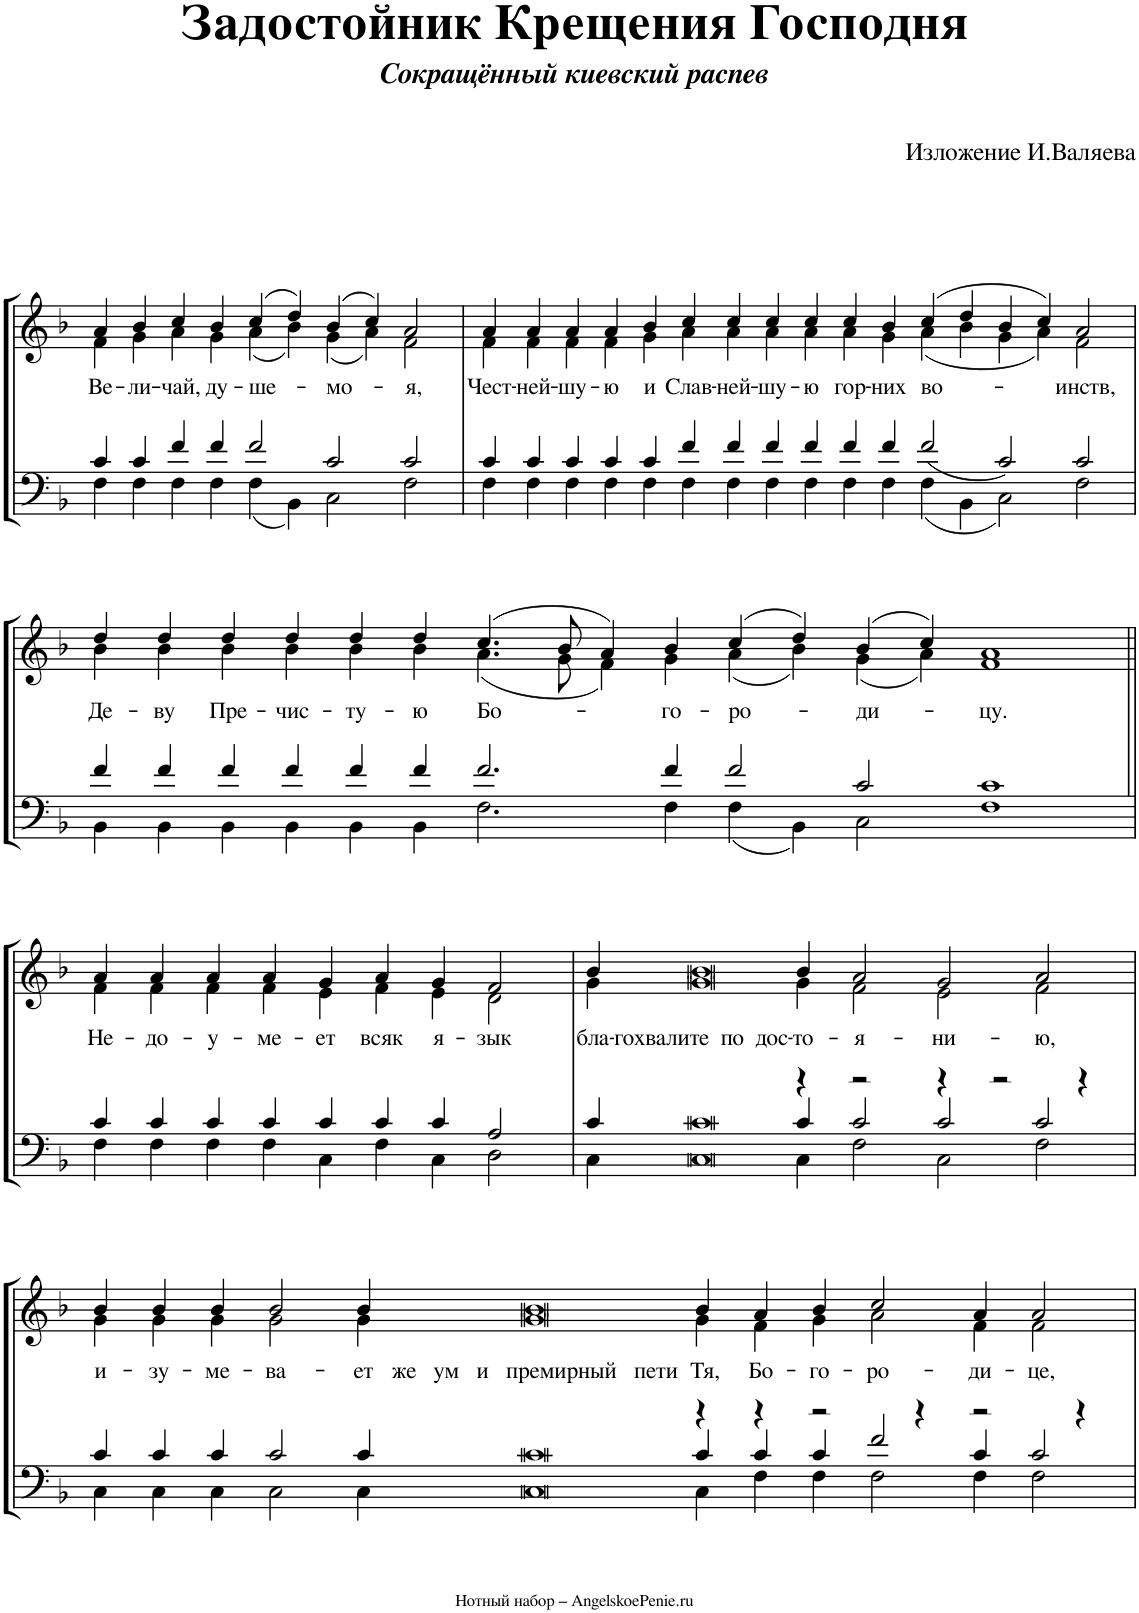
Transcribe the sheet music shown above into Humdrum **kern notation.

**kern	**kern	**text
*part1	*part1	*part1
*staff2	*staff1	*staff1
*I"Piano	*	*
*I'Pno.	*	*
*clefF4	*clefG2	*
*k[b-]	*k[b-]	*
*M63/4	*M63/4	*
=1	=1	=1
*^	*^	*
*	*^	*	*	*
!	!	!	!	!	!LO:LY:b
000ryy	4c/	4F\	4a/	4f\	Ве-
!	!	!	!	!	!LO:LY:b
.	4c/	4F\	4b-/	4g\	-ли-
!	!	!	!	!	!LO:LY:b
.	4f/	4F\	4cc/	4a\	-чай,
!	!	!	!	!	!LO:LY:b
.	4f/	4F\	4b-/	4g\	ду-
!	!	!	!	!	!LO:LY:b
.	2f/	4F\	(4cc/	(4a\	-ше-
.	.	4BB-\	4dd/)	4b-\)	.
!	!	!	!	!	!LO:LY:b
.	2c/	2C\	(4b-/	(4g\	-мо-
.	.	.	4cc/)	4a\)	.
!	!	!	!	!	!LO:LY:b
.	2c/	2F\	2a/	2f\	-я,
.	1ryy	1ryy	000ryy	000ryy	.
.	1ryy	1ryy	.	.	.
.	1ryy	1ryy	.	.	.
.	1ryy	1ryy	.	.	.
.	1ryy	1ryy	.	.	.
.	1ryy	1ryy	.	.	.
4%31ryy	.	.	.	.	.
.	1ryy	1ryy	.	.	.
.	1ryy	1ryy	.	.	.
.	1ryy	1ryy	00ryy	00ryy	.
.	1ryy	1ryy	.	.	.
.	1ryy	1ryy	.	.	.
.	1ryy	1ryy	.	.	.
.	1ryy	1ryy	1ryy	1ryy	.
.	4ryy	4ryy	4ryy	4ryy	.
=2	=2	=2	=2	=2	=2
!	!	!	!	!	!LO:LY:b
000ryy	4c/	4F\	4a/	4f\	Чест-
!	!	!	!	!	!LO:LY:b
.	4c/	4F\	4a/	4f\	-ней-
!	!	!	!	!	!LO:LY:b
.	4c/	4F\	4a/	4f\	-шу-
!	!	!	!	!	!LO:LY:b
.	4c/	4F\	4a/	4f\	-ю
!	!	!	!	!	!LO:LY:b
.	4c/	4F\	4b-/	4g\	и
!	!	!	!	!	!LO:LY:b
.	4f/	4F\	4cc/	4a\	Слав-
!	!	!	!	!	!LO:LY:b
.	4f/	4F\	4cc/	4a\	-ней-
!	!	!	!	!	!LO:LY:b
.	4f/	4F\	4cc/	4a\	-шу-
!	!	!	!	!	!LO:LY:b
.	4f/	4F\	4cc/	4a\	-ю
!	!	!	!	!	!LO:LY:b
.	4f/	4F\	4cc/	4a\	гор-
!	!	!	!	!	!LO:LY:b
.	4f/	4F\	4b-/	4g\	-них
!	!	!	!	!	!LO:LY:b
.	2f/	4F\	(4cc/	(4a\	во-
.	.	4BB-\	4dd/	4b-\	.
.	2c/	2C\	4b-/	4g\	.
.	.	.	4cc/)	4a\)	.
!	!	!	!	!	!LO:LY:b
.	2c/	2F\	2a/	2f\	-инств,
.	1ryy	1ryy	000ryy	000ryy	.
.	1ryy	1ryy	.	.	.
.	1ryy	1ryy	.	.	.
.	1ryy	1ryy	.	.	.
4%31ryy	.	.	.	.	.
.	2%15ryy	2%15ryy	.	.	.
.	.	.	2%7ryy	2%7ryy	.
!!LO:LB:g=z	!!
=3	=3	=3	=3	=3	=3
!	!	!	!	!	!LO:LY:b
000ryy	4f/	4BB-\	4dd/	4b-\	Де-
!	!	!	!	!	!LO:LY:b
.	4f/	4BB-\	4dd/	4b-\	-ву
!	!	!	!	!	!LO:LY:b
.	4f/	4BB-\	4dd/	4b-\	Пре-
!	!	!	!	!	!LO:LY:b
.	4f/	4BB-\	4dd/	4b-\	-чис-
!	!	!	!	!	!LO:LY:b
.	4f/	4BB-\	4dd/	4b-\	-ту-
!	!	!	!	!	!LO:LY:b
.	4f/	4BB-\	4dd/	4b-\	-ю
!	!	!	!	!	!LO:LY:b
.	2.f/	2.F\	(4.cc/	(4.a\	Бо-
.	.	.	8b-/	8g\	.
.	.	.	4a/)	4f\)	.
!	!	!	!	!	!LO:LY:b
.	4f/	4F\	4b-/	4g\	-го-
!	!	!	!	!	!LO:LY:b
.	2f/	4F\	(4cc/	(4a\	-ро-
.	.	4BB-\	4dd/)	4b-\)	.
!	!	!	!	!	!LO:LY:b
.	2c/	2C\	(4b-/	(4g\	-ди-
.	.	.	4cc/)	4a\)	.
!	!	!	!	!	!LO:LY:b
.	1c	1F	1a	1f	-цу.
.	1ryy	1ryy	000ryy	000ryy	.
.	1ryy	1ryy	.	.	.
.	1ryy	1ryy	.	.	.
.	1ryy	1ryy	.	.	.
4%31ryy	.	.	.	.	.
.	1ryy	1ryy	.	.	.
.	1ryy	1ryy	.	.	.
.	1ryy	1ryy	.	.	.
.	1ryy	1ryy	.	.	.
.	1ryy	1ryy	0ryy	0ryy	.
.	1ryy	1ryy	.	.	.
.	1ryy	1ryy	1ryy	1ryy	.
.	4ryy	4ryy	4ryy	4ryy	.
!!LO:LB:g=z	!!
=4||	=4||	=4||	=4||	=4||	=4||
!	!	!	!	!	!LO:LY:b
000ryy	4c/	4F\	4a/	4f\	Не-
!	!	!	!	!	!LO:LY:b
.	4c/	4F\	4a/	4f\	-до-
!	!	!	!	!	!LO:LY:b
.	4c/	4F\	4a/	4f\	-у-
!	!	!	!	!	!LO:LY:b
.	4c/	4F\	4a/	4f\	-ме-
!	!	!	!	!	!LO:LY:b
.	4c/	4C\	4g/	4e\	-ет
!	!	!	!	!	!LO:LY:b
.	4c/	4F\	4a/	4f\	всяк
!	!	!	!	!	!LO:LY:b
.	4c/	4C\	4g/	4e\	я-
!	!	!	!	!	!LO:LY:b
.	2A/	2D\	2f/	2d\	-зык
.	1ryy	1ryy	000ryy	000ryy	.
.	1ryy	1ryy	.	.	.
.	1ryy	1ryy	.	.	.
.	1ryy	1ryy	.	.	.
.	1ryy	1ryy	.	.	.
.	1ryy	1ryy	.	.	.
4%31ryy	.	.	.	.	.
.	2%15ryy	2%15ryy	.	.	.
.	.	.	00ryy	00ryy	.
.	.	.	1.ryy	1.ryy	.
=5	=5	=5	=5	=5	=5
!	!	!	!	!	!LO:LY:b
2ryy	4c/	4C\	4b-/	4g\	бла-
!	!	!	!	!	!LO:LY:b
.	4c	4C	4b-	4g	-гохвалите по дос-
!	!	!	!	!	!LO:LY:b
4r	4c/	4C\	4b-/	4g\	-то-
!	!	!	!	!	!LO:LY:b
2r	2c/	2F\	2a/	2f\	-я-
!	!	!	!	!	!LO:LY:b
4r	2c/	2C\	2g/	2e\	-ни-
2r	.	.	.	.	.
!	!	!	!	!	!LO:LY:b
.	2c/	2F\	2a/	2f\	-ю,
4r	.	.	.	.	.
!!LO:LB:g=z	!!
=6	=6	=6	=6	=6	=6
!	!	!	!	!	!LO:LY:b
1..ryy	4c/	4C\	4b-/	4g\	и-
!	!	!	!	!	!LO:LY:b
.	4c/	4C\	4b-/	4g\	-зу-
!	!	!	!	!	!LO:LY:b
.	4c/	4C\	4b-/	4g\	-ме-
!	!	!	!	!	!LO:LY:b
.	2c/	2C\	2b-/	2g\	-ва-
!	!	!	!	!	!LO:LY:b
.	4c/	4C\	4b-/	4g\	-ет
!	!	!	!	!	!LO:LY:b
.	4c	4C	4b-	4g	же ум и премирный пети
!	!	!	!	!	!LO:LY:b
4r	4c/	4C\	4b-/	4g\	Тя,
!	!	!	!	!	!LO:LY:b
4r	4c/	4F\	4a/	4f\	Бо-
!	!	!	!	!	!LO:LY:b
2r	4c/	4F\	4b-/	4g\	-го-
!	!	!	!	!	!LO:LY:b
.	2f/	2F\	2cc/	2a\	-ро-
4r	.	.	.	.	.
!	!	!	!	!	!LO:LY:b
2r	4c/	4F\	4a/	4f\	-ди-
!	!	!	!	!	!LO:LY:b
.	2c/	2F\	2a/	2f\	-це,
4r	.	.	.	.	.
*v	*v	*v	*	*	*
*	*v	*v	*
=	=	=
*-	*-	*-
